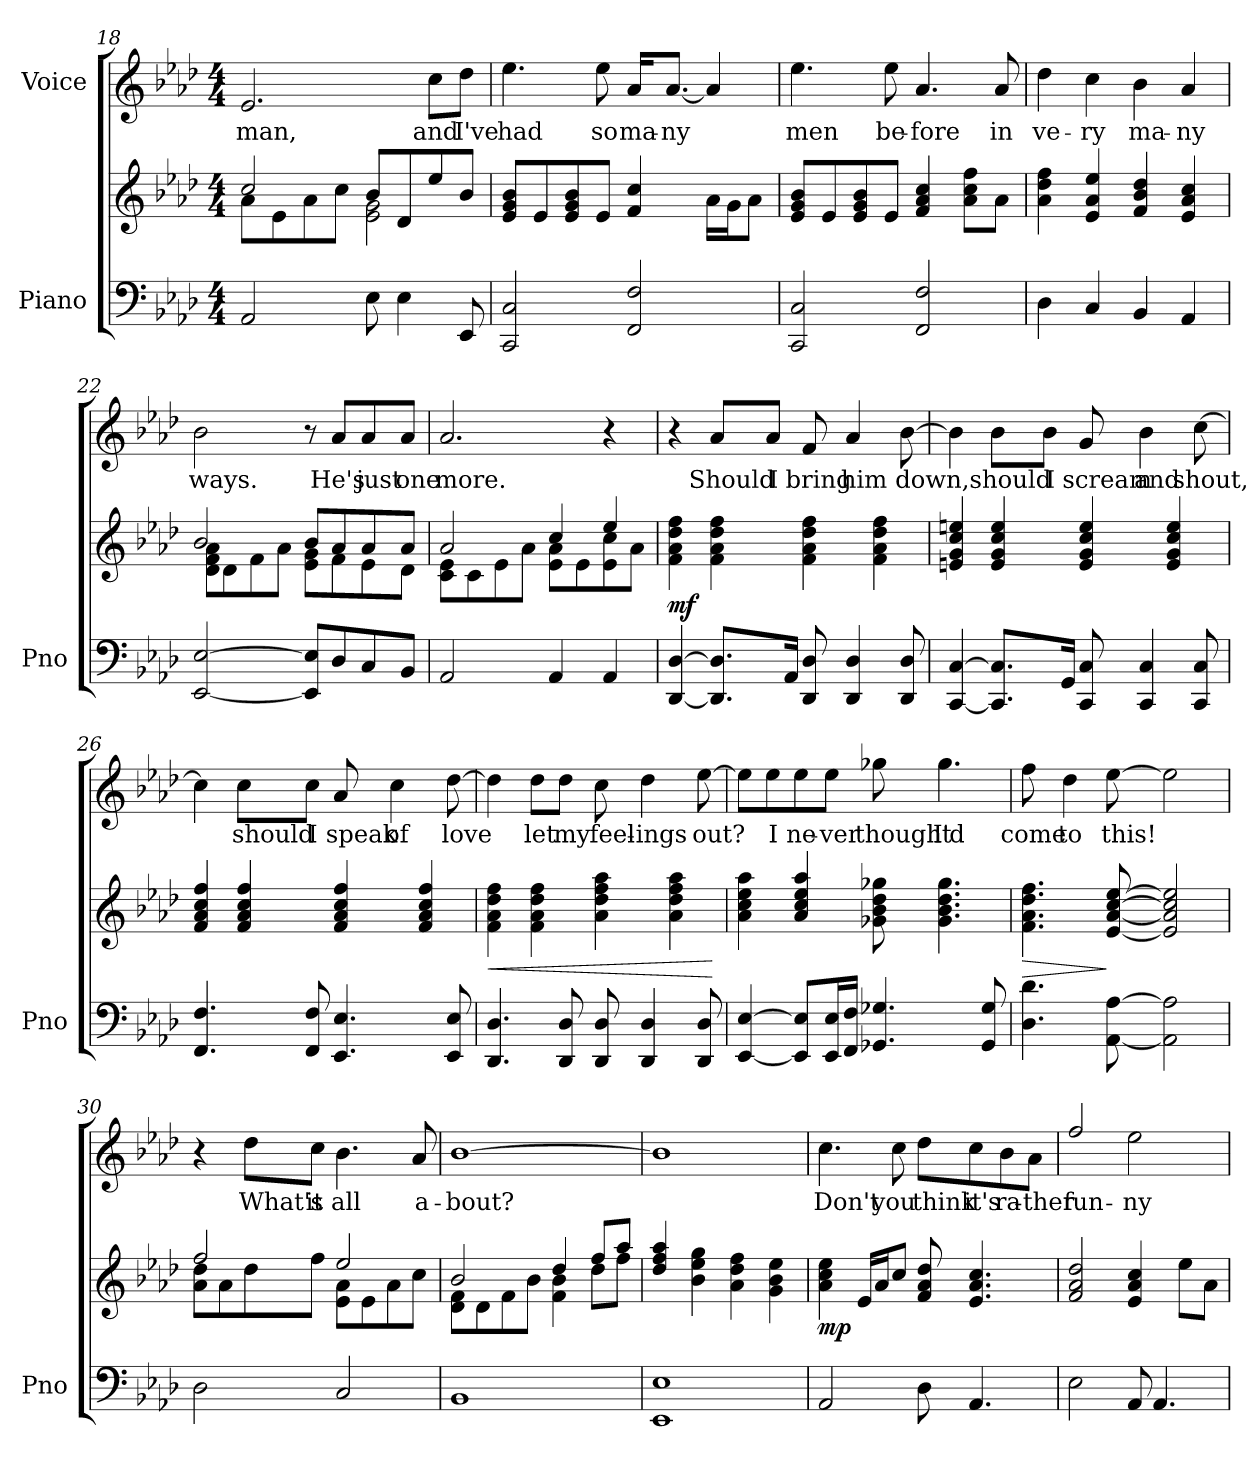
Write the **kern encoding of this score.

**kern	**kern	**dynam	**kern	**text
*part2	*part2	*part2	*part1	*part1
*staff3	*staff2	*staff2/3	*staff1	*staff1
*I"Piano	*	*	*I"Voice	*
*I'Pno	*	*	*	*
*clefF4	*clefG2	*	*clefG2	*
*k[b-e-a-d-]	*k[b-e-a-d-]	*	*k[b-e-a-d-]	*
*M4/4	*M4/4	*	*M4/4	*
=18	=18	=18	=18	=18
*	*^	*	*	*
!	!	!	!	!	!LO:LY:b
2AA-/	2cc/	8a-\L	.	2.e-/	man,
.	.	8e-\	.	.	.
.	.	8a-\	.	.	.
.	.	8cc\J	.	.	.
8E-\	8b-/L	2e-\ 2g\	.	.	.
4E-\	8d-/	.	.	.	.
!	!	!	!	!	!LO:LY:b
.	8ee-/	.	.	8cc\L	and
!	!	!	!	!	!LO:LY:b
8EE-/	8b-/J	.	.	8dd-\J	I've
*	*v	*v	*	*	*
=19	=19	=19	=19	=19
!	!	!	!	!LO:LY:b
2CC/ 2C/	8e-/ 8g/ 8b-/L	.	4.ee-\	had
.	8e-/	.	.	.
.	8e-/ 8g/ 8b-/	.	.	.
!	!	!	!	!LO:LY:b
.	8e-/J	.	8ee-\	so
!	!	!	!	!LO:LY:b
2FF/ 2F/	4f/ 4cc/	.	16a-/KL	ma-
!	!	!	!	!LO:LY:b
.	.	.	[8.a-/J	-ny
.	16a-\LL	.	4a-/]	.
.	16g\J	.	.	.
.	8a-\J	.	.	.
=20	=20	=20	=20	=20
!	!	!	!	!LO:LY:b
2CC/ 2C/	8e-/ 8g/ 8b-/L	.	4.ee-\	men
.	8e-/	.	.	.
.	8e-/ 8g/ 8b-/	.	.	.
!	!	!	!	!LO:LY:b
.	8e-/J	.	8ee-\	be-
!	!	!	!	!LO:LY:b
2FF/ 2F/	4f/ 4a-/ 4cc/	.	4.a-/	-fore
.	8a-\ 8cc\ 8ff\L	.	.	.
!	!	!	!	!LO:LY:b
.	8a-\J	.	8a-/	in
!!LO:LB:g=z
=21	=21	=21	=21	=21
!	!	!	!	!LO:LY:b
4D-\	4a-\ 4dd-\ 4ff\	.	4dd-\	ve-
!	!	!	!	!LO:LY:b
4C/	4e-/ 4a-/ 4ee-/	.	4cc\	-ry
!	!	!	!	!LO:LY:b
4BB-/	4f/ 4b-/ 4dd-/	.	4b-\	ma-
!	!	!	!	!LO:LY:b
4AA-/	4e-/ 4a-/ 4cc/	.	4a-/	-ny
=22	=22	=22	=22	=22
*	*^	*	*	*
!	!	!	!	!	!LO:LY:b
[2EE-/ [2E-/	2b-/	8d-\ 8f\ 8a-\L	.	2b-\	ways.
.	.	8d-\	.	.	.
.	.	8f\	.	.	.
.	.	8a-\J	.	.	.
8EE-/] 8E-/]L	8b-/L	8e-\ 8g\L	.	8r	.
!	!	!	!	!	!LO:LY:b
8D-/	8a-/	8f\	.	8a-/L	He's
!	!	!	!	!	!LO:LY:b
8C/	8a-/	8e-\	.	8a-/	just
!	!	!	!	!	!LO:LY:b
8BB-/J	8a-/J	8d-\J	.	8a-/J	one
=23	=23	=23	=23	=23	=23
!	!	!	!	!	!LO:LY:b
2AA-/	2a-/	8c\ 8e-\L	.	2.a-/	more.
.	.	8c\	.	.	.
.	.	8e-\	.	.	.
.	.	8a-\J	.	.	.
4AA-/	4cc/	8e-\ 8a-\L	.	.	.
.	.	8e-\	.	.	.
4AA-/	4ee-/	8e-\ 8cc\	.	4r	.
.	.	8a-\J	.	.	.
=24	=24	=24	=24	=24	=24
!	!	!	!LO:DY:b	!	!
*	*v	*v	*	*	*
[4DD-/ [4D-/	4f\ 4a-\ 4dd-\ 4ff\	mf	4r	.
!	!	!	!	!LO:LY:b
8.DD-/] 8.D-/]L	4f\ 4a-\ 4dd-\ 4ff\	.	8a-/L	Should
!	!	!	!	!LO:LY:b
.	.	.	8a-/J	I
16AA-/Jk	.	.	.	.
!	!	!	!	!LO:LY:b
8DD-/ 8D-/	4f\ 4a-\ 4dd-\ 4ff\	.	8f/	bring
!	!	!	!	!LO:LY:b
4DD-/ 4D-/	.	.	4a-/	him
.	4f\ 4a-\ 4dd-\ 4ff\	.	.	.
!	!	!	!	!LO:LY:b
8DD-/ 8D-/	.	.	[8b-\	down,
!!LO:PB:g=z
=25	=25	=25	=25	=25
[4CC/ [4C/	4en/ 4g/ 4cc/ 4een/	.	4b-\]	.
!	!	!	!	!LO:LY:b
8.CC/] 8.C/]L	4e/ 4g/ 4cc/ 4ee/	.	8b-\L	should
!	!	!	!	!LO:LY:b
.	.	.	8b-\J	I
16GG/Jk	.	.	.	.
!	!	!	!	!LO:LY:b
8CC/ 8C/	4e/ 4g/ 4cc/ 4ee/	.	8g/	scream
!	!	!	!	!LO:LY:b
4CC/ 4C/	.	.	4b-\	and
.	4e/ 4g/ 4cc/ 4ee/	.	.	.
!	!	!	!	!LO:LY:b
8CC/ 8C/	.	.	[8cc\	shout,
=26	=26	=26	=26	=26
4.FF/ 4.F/	4f/ 4a-/ 4cc/ 4ff/	.	4cc\]	.
!	!	!	!	!LO:LY:b
.	4f/ 4a-/ 4cc/ 4ff/	.	8cc\L	should
!	!	!	!	!LO:LY:b
8FF/ 8F/	.	.	8cc\J	I
!	!	!	!	!LO:LY:b
4.EE-/ 4.E-/	4f/ 4a-/ 4cc/ 4ff/	.	8a-/	speak
!	!	!	!	!LO:LY:b
.	.	.	4cc\	of
.	4f/ 4a-/ 4cc/ 4ff/	.	.	.
!	!	!	!	!LO:LY:b
8EE-/ 8E-/	.	.	[8dd-\	love
=27	=27	=27	=27	=27
!	!	!LO:HP:b	!	!
4.DD-/ 4.D-/	4f\ 4a-\ 4dd-\ 4ff\	<	4dd-\]	.
!	!	!	!	!LO:LY:b
.	4f\ 4a-\ 4dd-\ 4ff\	.	8dd-\L	let
!	!	!	!	!LO:LY:b
8DD-/ 8D-/	.	.	8dd-\J	my
!	!	!	!	!LO:LY:b
8DD-/ 8D-/	4a-\ 4dd-\ 4ff\ 4aa-\	.	8cc\	feel-
!	!	!	!	!LO:LY:b
4DD-/ 4D-/	.	.	4dd-\	-ings
.	4a-\ 4dd-\ 4ff\ 4aa-\	.	.	.
!	!	!	!	!LO:LY:b
8DD-/ 8D-/	.	.	[8ee-\	out?
.	.	[	.	.
!!LO:LB:g=z
=28	=28	=28	=28	=28
[4EE-/ [4E-/	4a-\ 4cc\ 4ee-\ 4aa-\	.	8ee-\L]	.
!	!	!	!	!LO:LY:b
.	.	.	8ee-\	I
!	!	!	!	!LO:LY:b
8EE-/] 8E-/]L	4a-/ 4cc/ 4ee-/ 4aa-/	.	8ee-\	ne-
!	!	!	!	!LO:LY:b
16EE-/ 16E-/L	.	.	8ee-\J	-ver
16FF/ 16F/JJ	.	.	.	.
!	!	!	!	!LO:LY:b
4.GG-X/ 4.G-X/	8g-X\ 8b-\ 8dd-\ 8gg-X\	.	8gg-X\	thought
!	!	!	!	!LO:LY:b
.	4.g-\ 4.b-\ 4.dd-\ 4.gg-\	.	4.gg-\	I'd
8GG-/ 8G-/	.	.	.	.
=29	=29	=29	=29	=29
!	!	!LO:HP:b	!	!LO:LY:b
4.D-\ 4.d-\	4.f\ 4.a-\ 4.dd-\ 4.ff\	>	8ff\	come
!	!	!	!	!LO:LY:b
.	.	.	4dd-\	to
!	!	!	!	!LO:LY:b
[8AA-\ [8A-\	[8e-/ [8a-/ [8cc/ [8ee-/	]	[8ee-\	this!
2AA-\] 2A-\]	2e-/] 2a-/] 2cc/] 2ee-/]	.	2ee-\]	.
=30	=30	=30	=30	=30
*	*^	*	*	*
2D-\	2ff/	8a-\ 8dd-\L	.	4r	.
.	.	8a-\	.	.	.
!	!	!	!	!	!LO:LY:b
.	.	8dd-\	.	8dd-\L	What's
!	!	!	!	!	!LO:LY:b
.	.	8ff\J	.	8cc\J	it
!	!	!	!	!	!LO:LY:b
2C/	2ee-/	8e-\ 8a-\L	.	4.b-\	all
.	.	8e-\	.	.	.
.	.	8a-\	.	.	.
!	!	!	!	!	!LO:LY:b
.	.	8cc\J	.	8a-/	a-
=31	=31	=31	=31	=31	=31
!	!	!	!	!	!LO:LY:b
1BB-	2b-/	8d-\ 8f\L	.	[1b-	-bout?
.	.	8d-\	.	.	.
.	.	8f\	.	.	.
.	.	8b-\J	.	.	.
.	4dd-/	4f\ 4b-\	.	.	.
.	8ff/L	8dd-\L	.	.	.
.	8aa-/J	8ff\J	.	.	.
*	*v	*v	*	*	*
=32	=32	=32	=32	=32
1EE- 1E-	4dd-/ 4ff/ 4aa-/	.	1b-]	.
.	4b-\ 4ee-\ 4gg\	.	.	.
.	4a-\ 4dd-\ 4ff\	.	.	.
.	4g\ 4b-\ 4ee-\	.	.	.
!!LO:LB:g=z
=33	=33	=33	=33	=33
!	!	!LO:DY:b	!	!LO:LY:b
2AA-/	4a-\ 4cc\ 4ee-\	mp	4.cc\	Don't
.	16e-/LL	.	.	.
.	16a-/J	.	.	.
!	!	!	!	!LO:LY:b
.	8cc/J	.	8cc\	you
!	!	!	!	!LO:LY:b
8D-\	8f/ 8a-/ 8dd-/	.	8dd-\L	think
!	!	!	!	!LO:LY:b
4.AA-/	4.e-/ 4.a-/ 4.cc/	.	8cc\	it's
!	!	!	!	!LO:LY:b
.	.	.	8b-\	ra-
!	!	!	!	!LO:LY:b
.	.	.	8a-\J	-ther
=34	=34	=34	=34	=34
!	!	!	!	!LO:LY:b
2E-\	2f/ 2a-/ 2dd-/	.	2ff/	fun-
!	!	!	!	!LO:LY:b
8AA-/	4e-/ 4a-/ 4cc/	.	2ee-\	-ny
4.AA-/	.	.	.	.
.	8ee-\L	.	.	.
.	8a-\J	.	.	.
=	=	=	=	=
*-	*-	*-	*-	*-
